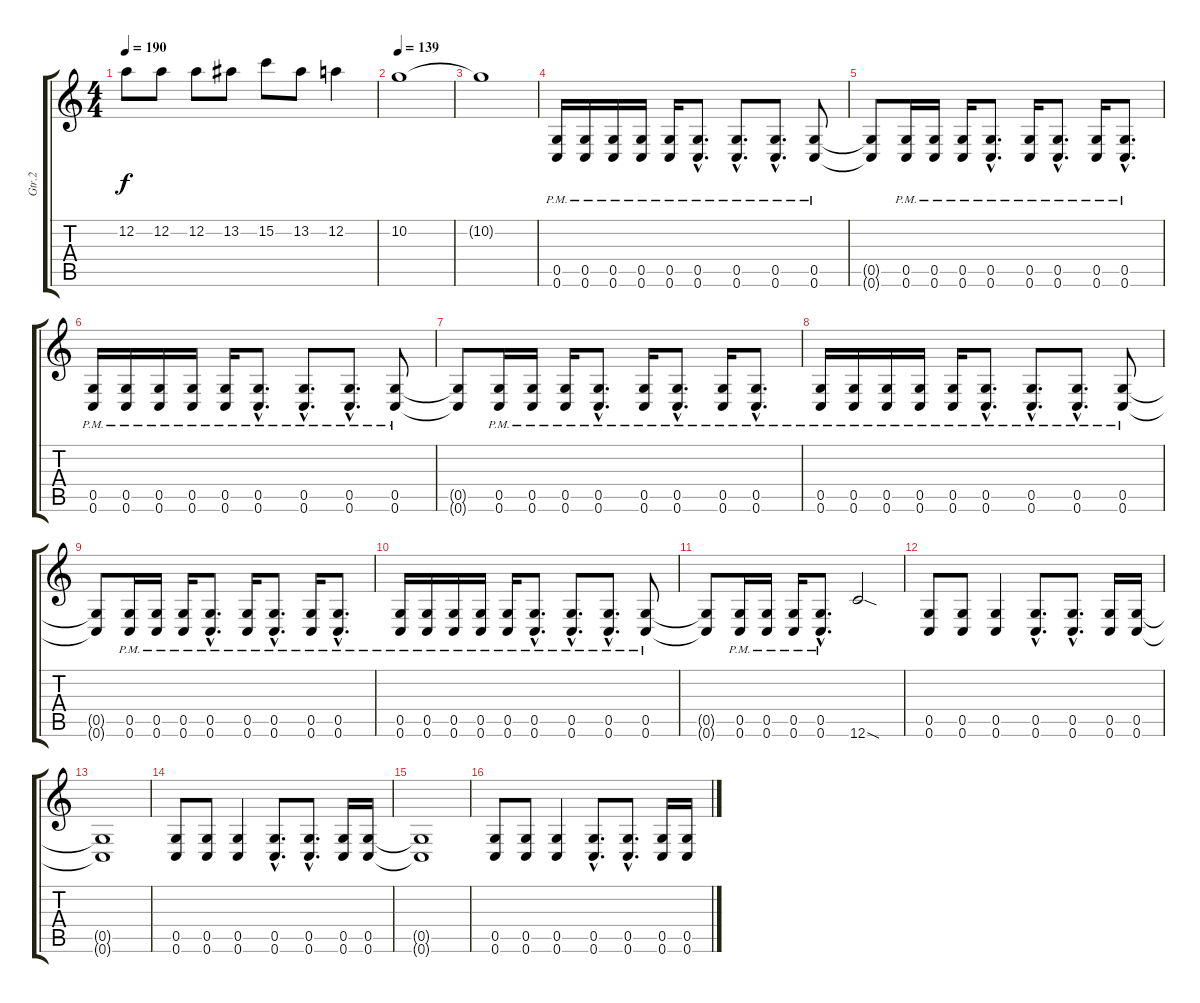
\track ("Gtr.2" "Gtr.2") {instrument distortionguitar}
\staff {score tabs}
\tuning (D4 A3 F3 C3 G2 C2) {hide}
\ts (4 4)
\tempo 190
\clef g2
\ks c
12.2{t}.8{dy f} 12.2.8 12.2.8 13.2.8 15.2.8 13.2.8 12.2.4 |
\tempo 139
10.2.1 |
10.2{t}.1 |
(0.5{pm} 0.6).16 (0.5{pm} 0.6).16 (0.5{pm} 0.6).16 (0.5{pm} 0.6).16 (0.5{pm} 0.6).16 (0.5{hac pm} 0.6{hac pm}).8{d} (0.5{hac pm} 0.6{hac pm}).8{d} (0.5{hac pm} 0.6{hac pm}).8{d} (0.5{pm} 0.6{pm}).8 |
(0.5{t} 0.6{t}).8 (0.5{pm} 0.6).16 (0.5{pm} 0.6).16 (0.5{pm} 0.6).16 (0.5{hac pm} 0.6{hac pm}).8{d} (0.5{pm} 0.6).16 (0.5{hac pm} 0.6{hac pm}).8{d} (0.5{pm} 0.6).16 (0.5{hac pm} 0.6{hac pm}).8{d} |
(0.5{pm} 0.6).16 (0.5{pm} 0.6).16 (0.5{pm} 0.6).16 (0.5{pm} 0.6).16 (0.5{pm} 0.6).16 (0.5{hac pm} 0.6{hac pm}).8{d} (0.5{hac pm} 0.6{hac pm}).8{d} (0.5{hac pm} 0.6{hac pm}).8{d} (0.5{pm} 0.6{pm}).8 |
(0.5{t} 0.6{t}).8 (0.5{pm} 0.6).16 (0.5{pm} 0.6).16 (0.5{pm} 0.6).16 (0.5{hac pm} 0.6{hac pm}).8{d} (0.5{pm} 0.6).16 (0.5{hac pm} 0.6{hac pm}).8{d} (0.5{pm} 0.6).16 (0.5{hac pm} 0.6{hac pm}).8{d} |
(0.5{pm} 0.6).16 (0.5{pm} 0.6).16 (0.5{pm} 0.6).16 (0.5{pm} 0.6).16 (0.5{pm} 0.6).16 (0.5{hac pm} 0.6{hac pm}).8{d} (0.5{hac pm} 0.6{hac pm}).8{d} (0.5{hac pm} 0.6{hac pm}).8{d} (0.5{pm} 0.6{pm}).8 |
(0.5{t} 0.6{t}).8 (0.5{pm} 0.6).16 (0.5{pm} 0.6).16 (0.5{pm} 0.6).16 (0.5{hac pm} 0.6{hac pm}).8{d} (0.5{pm} 0.6).16 (0.5{hac pm} 0.6{hac pm}).8{d} (0.5{pm} 0.6).16 (0.5{hac pm} 0.6{hac pm}).8{d} |
(0.5{pm} 0.6).16 (0.5{pm} 0.6).16 (0.5{pm} 0.6).16 (0.5{pm} 0.6).16 (0.5{pm} 0.6).16 (0.5{hac pm} 0.6{hac pm}).8{d} (0.5{hac pm} 0.6{hac pm}).8{d} (0.5{hac pm} 0.6{hac pm}).8{d} (0.5{pm} 0.6{pm}).8 |
(0.5{t} 0.6{t}).8 (0.5{pm} 0.6).16 (0.5{pm} 0.6).16 (0.5{pm} 0.6).16 (0.5{hac pm} 0.6{hac pm}).8{d} 12.6{sod}.2 |
(0.5 0.6).8 (0.5 0.6).8 (0.5 0.6).4 (0.5{hac} 0.6{hac}).8{d} (0.5{hac} 0.6{hac}).8{d} (0.5 0.6).16 (0.5 0.6).16 |
(0.5{t} 0.6{t}).1 |
(0.5 0.6).8 (0.5 0.6).8 (0.5 0.6).4 (0.5{hac} 0.6{hac}).8{d} (0.5{hac} 0.6{hac}).8{d} (0.5 0.6).16 (0.5 0.6).16 |
(0.5{t} 0.6{t}).1 |
(0.5 0.6).8 (0.5 0.6).8 (0.5 0.6).4 (0.5{hac} 0.6{hac}).8{d} (0.5{hac} 0.6{hac}).8{d} (0.5 0.6).16 (0.5 0.6).16
